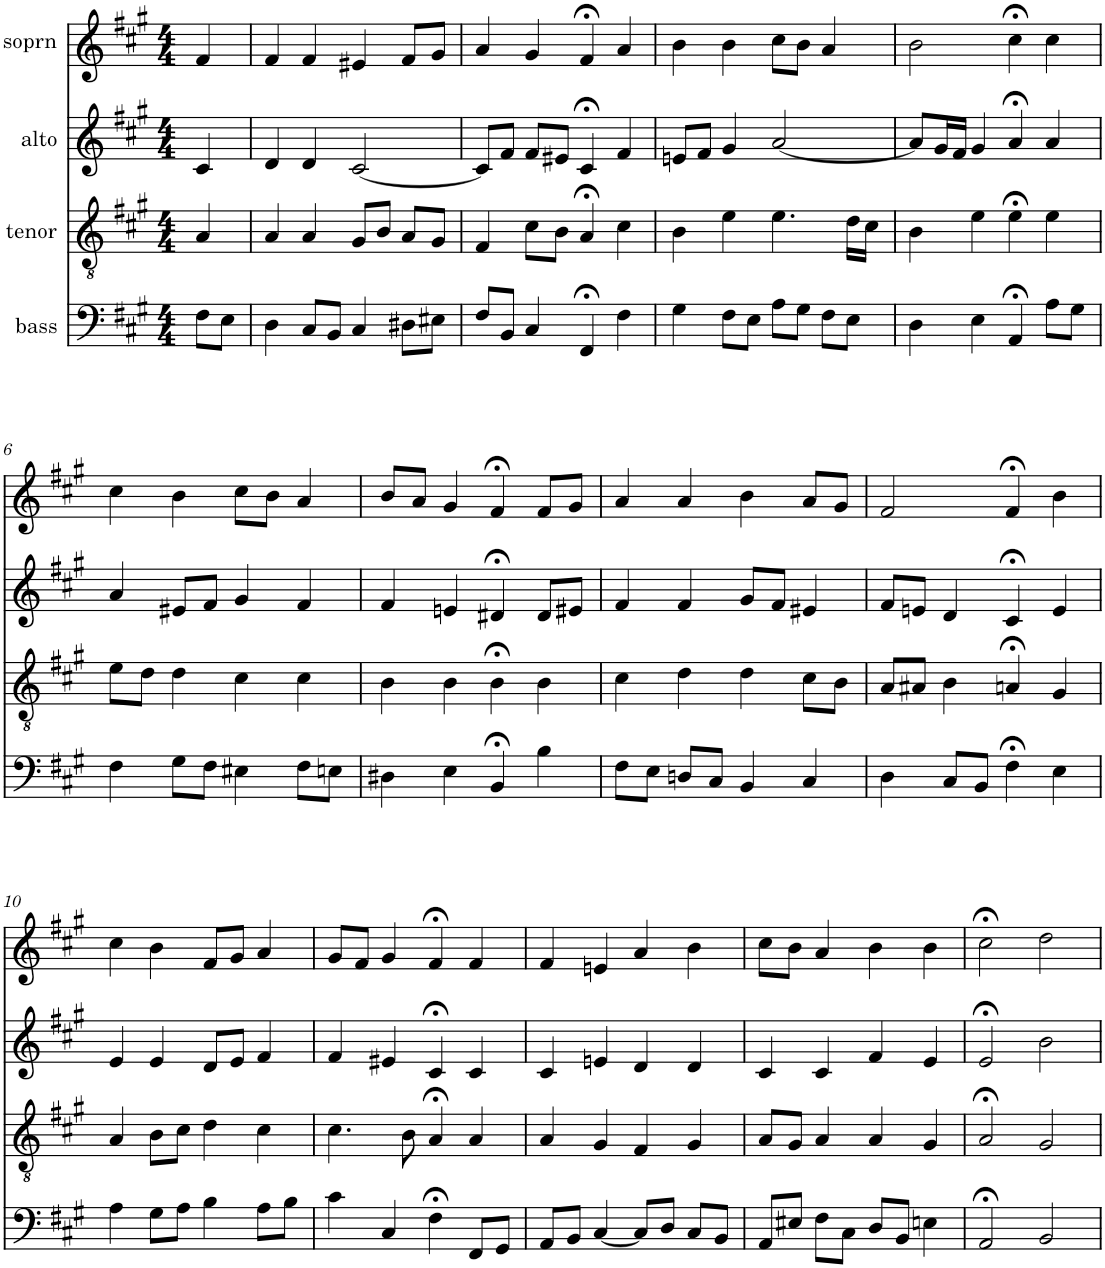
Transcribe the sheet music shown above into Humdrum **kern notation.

**kern	**kern	**kern	**kern
*part4	*part3	*part2	*part1
*staff4	*staff3	*staff2	*staff1
*I"bass	*I"tenor	*I"alto	*I"soprn
*clefF4	*clefGv2	*clefG2	*clefG2
*k[f#c#g#]	*k[f#c#g#]	*k[f#c#g#]	*k[f#c#g#]
*f#:	*f#:	*f#:	*f#:
*M4/4	*M4/4	*M4/4	*M4/4
=1	=1	=1	=1
8F#\L	4A/	4c#/	4f#/
8E\J	.	.	.
=2	=2	=2	=2
4D\	4A/	4d/	4f#/
8C#/L	4A/	4d/	4f#/
8BB/J	.	.	.
4C#/	8G#/L	[2c#/	4e#X/
.	8B/J	.	.
8D#X\L	8A/L	.	8f#/L
8E#X\J	8G#/J	.	8g#/J
=3	=3	=3	=3
8F#/L	4F#/	8c#/L]	4a/
8BB/J	.	8f#/J	.
4C#/	8c#\L	8f#/L	4g#/
.	8B\J	8e#X/J	.
4FF#;</	4A;</	4c#;</	4f#;</
4F#\	4c#\	4f#/	4a/
=4	=4	=4	=4
4G#\	4B\	8en/L	4b\
.	.	8f#/J	.
8F#\L	4e\	4g#/	4b\
8E\J	.	.	.
8A\L	4.e\	[2a/	8cc#\L
8G#\J	.	.	8b\J
8F#\L	.	.	4a/
8E\J	16d\LL	.	.
.	16c#\JJ	.	.
=5	=5	=5	=5
4D\	4B\	8a/L]	2b\
.	.	16g#/L	.
.	.	16f#/JJ	.
4E\	4e\	4g#/	.
4AA;</	4e;<\	4a;</	4cc#;<\
8A\L	4e\	4a/	4cc#\
8G#\J	.	.	.
!!LO:LB:g=z
=6	=6	=6	=6
4F#\	8e\L	4a/	4cc#\
.	8d\J	.	.
8G#\L	4d\	8e#X/L	4b\
8F#\J	.	8f#/J	.
4E#X\	4c#\	4g#/	8cc#\L
.	.	.	8b\J
8F#\L	4c#\	4f#/	4a/
8En\J	.	.	.
=7	=7	=7	=7
4D#X\	4B\	4f#/	8b/L
.	.	.	8a/J
4E\	4B\	4en/	4g#/
4BB;</	4B;<\	4d#X;</	4f#;</
4B\	4B\	8d#/L	8f#/L
.	.	8e#X/J	8g#/J
=8	=8	=8	=8
8F#\L	4c#\	4f#/	4a/
8E\J	.	.	.
8Dn/L	4d\	4f#/	4a/
8C#/J	.	.	.
4BB/	4d\	8g#/L	4b\
.	.	8f#/J	.
4C#/	8c#\L	4e#X/	8a/L
.	8B\J	.	8g#/J
=9	=9	=9	=9
4D\	8A/L	8f#/L	2f#/
.	8A#X/J	8en/J	.
8C#/L	4B\	4d/	.
8BB/J	.	.	.
4F#;<\	4An;</	4c#;</	4f#;</
4E\	4G#/	4e/	4b\
!!LO:LB:g=z
=10	=10	=10	=10
4A\	4A/	4e/	4cc#\
8G#\L	8B\L	4e/	4b\
8A\J	8c#\J	.	.
4B\	4d\	8d/L	8f#/L
.	.	8e/J	8g#/J
8A\L	4c#\	4f#/	4a/
8B\J	.	.	.
=11	=11	=11	=11
4c#\	4.c#\	4f#/	8g#/L
.	.	.	8f#/J
4C#/	.	4e#X/	4g#/
.	8B\	.	.
4F#;<\	4A;</	4c#;</	4f#;</
8FF#/L	4A/	4c#/	4f#/
8GG#/J	.	.	.
=12	=12	=12	=12
8AA/L	4A/	4c#/	4f#/
8BB/J	.	.	.
[4C#/	4G#/	4en/	4en/
8C#/L]	4F#/	4d/	4a/
8D/J	.	.	.
8C#/L	4G#/	4d/	4b\
8BB/J	.	.	.
=13	=13	=13	=13
8AA/L	8A/L	4c#/	8cc#\L
8E#X/J	8G#/J	.	8b\J
8F#\L	4A/	4c#/	4a/
8C#\J	.	.	.
8D/L	4A/	4f#/	4b\
8BB/J	.	.	.
4En\	4G#/	4e/	4b\
=14	=14	=14	=14
2AA;</	2A;</	2e;</	2cc#;<\
2BB/	2G#/	2b\	2dd\
=	=	=	=
*-	*-	*-	*-
